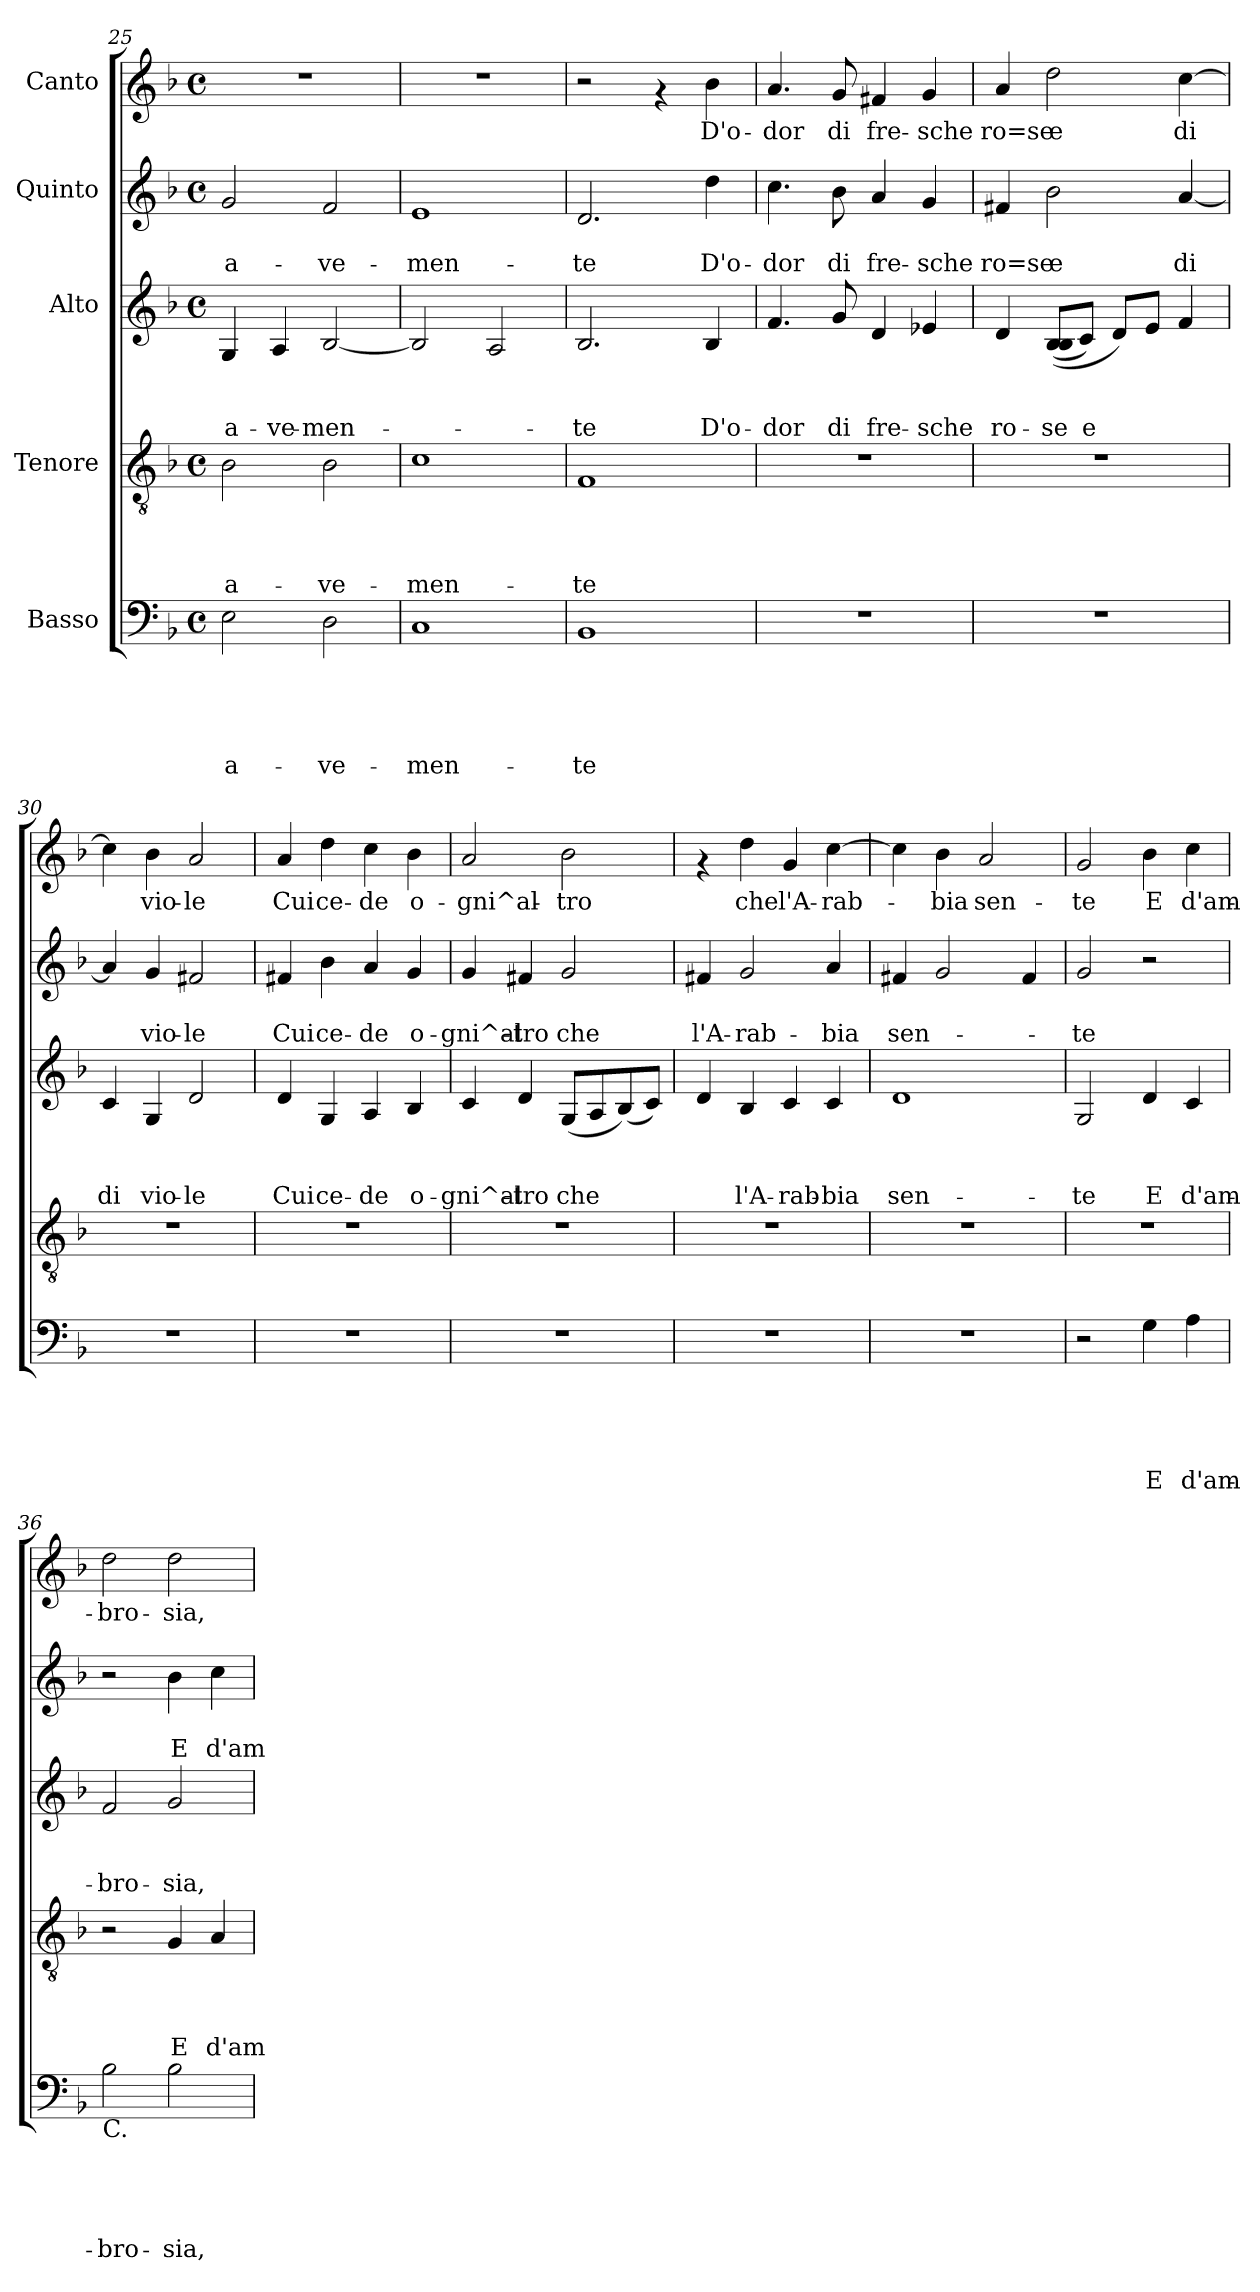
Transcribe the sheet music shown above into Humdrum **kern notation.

**kern	**text	**text	**text	**text	**text	**kern	**text	**text	**text	**text	**kern	**text	**text	**text	**kern	**text	**text	**kern	**text
*part5	*part5	*part5	*part5	*part5	*part5	*part4	*part4	*part4	*part4	*part4	*part3	*part3	*part3	*part3	*part2	*part2	*part2	*part1	*part1
*staff5	*staff5	*staff5	*staff5	*staff5	*staff5	*staff4	*staff4	*staff4	*staff4	*staff4	*staff3	*staff3	*staff3	*staff3	*staff2	*staff2	*staff2	*staff1	*staff1
*I"Basso	*	*	*	*	*	*I"Tenore	*	*	*	*	*I"Alto	*	*	*	*I"Quinto	*	*	*I"Canto	*
*clefF4	*	*	*	*	*	*clefGv2	*	*	*	*	*clefG2	*	*	*	*clefG2	*	*	*clefG2	*
*k[b-]	*	*	*	*	*	*k[b-]	*	*	*	*	*k[b-]	*	*	*	*k[b-]	*	*	*k[b-]	*
*F:	*	*	*	*	*	*F:	*	*	*	*	*F:	*	*	*	*F:	*	*	*F:	*
*M4/4	*	*	*	*	*	*M4/4	*	*	*	*	*M4/4	*	*	*	*M4/4	*	*	*M4/4	*
*met(c)	*	*	*	*	*	*met(c)	*	*	*	*	*met(c)	*	*	*	*met(c)	*	*	*met(c)	*
=25	=25	=25	=25	=25	=25	=25	=25	=25	=25	=25	=25	=25	=25	=25	=25	=25	=25	=25	=25
!	!	!	!	!	!LO:LY:b	!	!	!	!	!LO:LY:b	!	!	!	!LO:LY:b	!	!	!LO:LY:b	!	!
2E\	.	.	.	.	-a-	2B-\	.	.	.	-a-	4G/	.	.	-a-	2g/	.	-a-	1r	.
!	!	!	!	!	!	!	!	!	!	!	!	!	!	!LO:LY:b	!	!	!	!	!
.	.	.	.	.	.	.	.	.	.	.	4A/	.	.	-ve-	.	.	.	.	.
!	!	!	!	!	!LO:LY:b	!	!	!	!	!LO:LY:b	!	!	!	!LO:LY:b	!	!	!LO:LY:b	!	!
2D\	.	.	.	.	-ve-	2B-\	.	.	.	-ve-	[<2B-/	.	.	-men-	2f/	.	-ve-	.	.
=26	=26	=26	=26	=26	=26	=26	=26	=26	=26	=26	=26	=26	=26	=26	=26	=26	=26	=26	=26
!	!	!	!	!	!LO:LY:b	!	!	!	!	!LO:LY:b	!	!	!	!	!	!	!LO:LY:b	!	!
1C	.	.	.	.	-men-	1c	.	.	.	-men-	2B-/]	.	.	.	1e	.	-men-	1r	.
.	.	.	.	.	.	.	.	.	.	.	2A/	.	.	.	.	.	.	.	.
=27	=27	=27	=27	=27	=27	=27	=27	=27	=27	=27	=27	=27	=27	=27	=27	=27	=27	=27	=27
!	!	!	!	!	!LO:LY:b	!	!	!	!	!LO:LY:b	!	!	!	!LO:LY:b	!	!	!LO:LY:b	!	!
1BB-	.	.	.	.	-te	1F	.	.	.	-te	2.B-/	.	.	-te	2.d/	.	-te	2r	.
.	.	.	.	.	.	.	.	.	.	.	.	.	.	.	.	.	.	4rf	.
!	!	!	!	!	!	!	!	!	!	!	!	!	!	!LO:LY:b	!	!	!LO:LY:b	!	!LO:LY:b
.	.	.	.	.	.	.	.	.	.	.	4B-/	.	.	D'o-	4dd\	.	D'o-	4b-\	D'o-
!!LO:LB:g=z
=28	=28	=28	=28	=28	=28	=28	=28	=28	=28	=28	=28	=28	=28	=28	=28	=28	=28	=28	=28
!	!	!	!	!	!	!	!	!	!	!	!	!	!	!LO:LY:b	!	!	!LO:LY:b	!	!LO:LY:b
1r	.	.	.	.	.	1r	.	.	.	.	4.f/	.	.	-dor	4.cc\	.	-dor	4.a/	-dor
!	!	!	!	!	!	!	!	!	!	!	!	!	!	!LO:LY:b	!	!	!LO:LY:b	!	!LO:LY:b
.	.	.	.	.	.	.	.	.	.	.	8g/	.	.	di	8b-\	.	di	8g/	di
!	!	!	!	!	!	!	!	!	!	!	!	!	!	!LO:LY:b	!	!	!LO:LY:b	!	!LO:LY:b
.	.	.	.	.	.	.	.	.	.	.	4d/	.	.	fre-	4a/	.	fre-	4f#X/	fre-
!	!	!	!	!	!	!	!	!	!	!	!	!	!	!LO:LY:b	!	!	!LO:LY:b	!	!LO:LY:b
.	.	.	.	.	.	.	.	.	.	.	4e-X/	.	.	-sche	4g/	.	-sche	4g/	-sche
=29	=29	=29	=29	=29	=29	=29	=29	=29	=29	=29	=29	=29	=29	=29	=29	=29	=29	=29	=29
!	!	!	!	!	!	!	!	!	!	!	!	!	!	!LO:LY:b	!	!	!LO:LY:b	!	!LO:LY:b
1r	.	.	.	.	.	1r	.	.	.	.	4d/	.	.	ro-	4f#X/	.	ro=se	4a/	ro=se
!	!	!	!	!	!	!	!	!	!	!	!	!	!	!LO:LY:b	!	!	!LO:LY:b	!	!LO:LY:b
.	.	.	.	.	.	.	.	.	.	.	(<(>8B-/ 8B-/L	.	.	-se	2b-\	.	e	2dd\	e
!	!	!	!	!	!	!	!	!	!	!	!	!	!	!LO:LY:b	!	!	!	!	!
.	.	.	.	.	.	.	.	.	.	.	8c/J)	.	.	e	.	.	.	.	.
.	.	.	.	.	.	.	.	.	.	.	8d/L)	.	.	.	.	.	.	.	.
.	.	.	.	.	.	.	.	.	.	.	8e/J	.	.	.	.	.	.	.	.
!	!	!	!	!	!	!	!	!	!	!	!	!	!	!	!	!	!LO:LY:b	!	!LO:LY:b
.	.	.	.	.	.	.	.	.	.	.	4f/	.	.	.	[<4a/	.	di	[>4cc\	di
=30	=30	=30	=30	=30	=30	=30	=30	=30	=30	=30	=30	=30	=30	=30	=30	=30	=30	=30	=30
!	!	!	!	!	!	!	!	!	!	!	!	!	!	!LO:LY:b	!	!	!	!	!
1r	.	.	.	.	.	1r	.	.	.	.	4c/	.	.	di	4a/]	.	.	4cc\]	.
!	!	!	!	!	!	!	!	!	!	!	!	!	!	!LO:LY:b	!	!	!LO:LY:b	!	!LO:LY:b
.	.	.	.	.	.	.	.	.	.	.	4G/	.	.	vio-	4g/	.	vio-	4b-\	vio-
!	!	!	!	!	!	!	!	!	!	!	!	!	!	!LO:LY:b	!	!	!LO:LY:b	!	!LO:LY:b
.	.	.	.	.	.	.	.	.	.	.	2d/	.	.	-le	2f#X/	.	-le	2a/	-le
=31	=31	=31	=31	=31	=31	=31	=31	=31	=31	=31	=31	=31	=31	=31	=31	=31	=31	=31	=31
!	!	!	!	!	!	!	!	!	!	!	!	!	!	!LO:LY:b	!	!	!LO:LY:b	!	!LO:LY:b
1r	.	.	.	.	.	1r	.	.	.	.	4d/	.	.	Cui	4f#X/	.	Cui	4a/	Cui
!	!	!	!	!	!	!	!	!	!	!	!	!	!	!LO:LY:b	!	!	!LO:LY:b	!	!LO:LY:b
.	.	.	.	.	.	.	.	.	.	.	4G/	.	.	ce-	4b-\	.	ce-	4dd\	ce-
!	!	!	!	!	!	!	!	!	!	!	!	!	!	!LO:LY:b	!	!	!LO:LY:b	!	!LO:LY:b
.	.	.	.	.	.	.	.	.	.	.	4A/	.	.	-de	4a/	.	-de	4cc\	-de
!	!	!	!	!	!	!	!	!	!	!	!	!	!	!LO:LY:b	!	!	!LO:LY:b	!	!LO:LY:b
.	.	.	.	.	.	.	.	.	.	.	4B-/	.	.	o-	4g/	.	o-	4b-\	o-
=32	=32	=32	=32	=32	=32	=32	=32	=32	=32	=32	=32	=32	=32	=32	=32	=32	=32	=32	=32
!	!	!	!	!	!	!	!	!	!	!	!	!	!	!LO:LY:b	!	!	!LO:LY:b	!	!LO:LY:b
1r	.	.	.	.	.	1r	.	.	.	.	4c/	.	.	-gni^al-	4g/	.	-gni^al-	2a/	-gni^al-
!	!	!	!	!	!	!	!	!	!	!	!	!	!	!LO:LY:b	!	!	!LO:LY:b	!	!
.	.	.	.	.	.	.	.	.	.	.	4d/	.	.	-tro	4f#X/	.	-tro	.	.
!	!	!	!	!	!	!	!	!	!	!	!	!	!	!LO:LY:b	!	!	!LO:LY:b	!	!LO:LY:b
.	.	.	.	.	.	.	.	.	.	.	(>8G/L	.	.	che	2g/	.	che	2b-\	-tro
.	.	.	.	.	.	.	.	.	.	.	8A/	.	.	.	.	.	.	.	.
.	.	.	.	.	.	.	.	.	.	.	(>8B-/)	.	.	.	.	.	.	.	.
.	.	.	.	.	.	.	.	.	.	.	8c/J)	.	.	.	.	.	.	.	.
=33	=33	=33	=33	=33	=33	=33	=33	=33	=33	=33	=33	=33	=33	=33	=33	=33	=33	=33	=33
!	!	!	!	!	!	!	!	!	!	!	!	!	!	!	!	!	!LO:LY:b	!	!
1r	.	.	.	.	.	1r	.	.	.	.	4d/	.	.	.	4f#X/	.	l'A-	4rf	.
!	!	!	!	!	!	!	!	!	!	!	!	!	!	!LO:LY:b	!	!	!LO:LY:b	!	!LO:LY:b
.	.	.	.	.	.	.	.	.	.	.	4B-/	.	.	l'A-	2g/	.	-rab-	4dd\	che
!	!	!	!	!	!	!	!	!	!	!	!	!	!	!LO:LY:b	!	!	!	!	!LO:LY:b
.	.	.	.	.	.	.	.	.	.	.	4c/	.	.	-rab-	.	.	.	4g/	l'A-
!	!	!	!	!	!	!	!	!	!	!	!	!	!	!LO:LY:b	!	!	!LO:LY:b	!	!LO:LY:b
.	.	.	.	.	.	.	.	.	.	.	4c/	.	.	-bia	4a/	.	-bia	[<4cc\	-rab-
!!LO:PB:g=z
=34	=34	=34	=34	=34	=34	=34	=34	=34	=34	=34	=34	=34	=34	=34	=34	=34	=34	=34	=34
!	!	!	!	!	!	!	!	!	!	!	!	!	!	!LO:LY:b	!	!	!LO:LY:b	!	!
1r	.	.	.	.	.	1r	.	.	.	.	1d	.	.	sen-	4f#X/	.	sen-	4cc\]	.
!	!	!	!	!	!	!	!	!	!	!	!	!	!	!	!	!	!	!	!LO:LY:b
.	.	.	.	.	.	.	.	.	.	.	.	.	.	.	2g/	.	.	4b-\	-bia
!	!	!	!	!	!	!	!	!	!	!	!	!	!	!	!	!	!	!	!LO:LY:b
.	.	.	.	.	.	.	.	.	.	.	.	.	.	.	.	.	.	2a/	sen-
.	.	.	.	.	.	.	.	.	.	.	.	.	.	.	4f#/	.	.	.	.
=35	=35	=35	=35	=35	=35	=35	=35	=35	=35	=35	=35	=35	=35	=35	=35	=35	=35	=35	=35
!	!	!	!	!	!	!	!	!	!	!	!	!	!	!LO:LY:b	!	!	!LO:LY:b	!	!LO:LY:b
2r	.	.	.	.	.	1r	.	.	.	.	2G/	.	.	-te	2g/	.	-te	2g/	-te
!	!	!	!	!	!LO:LY:b	!	!	!	!	!	!	!	!	!LO:LY:b	!	!	!	!	!LO:LY:b
4G\	.	.	.	.	E	.	.	.	.	.	4d/	.	.	E	2r	.	.	4b-\	E
!	!	!	!	!	!LO:LY:b	!	!	!	!	!	!	!	!	!LO:LY:b	!	!	!	!	!LO:LY:b
4A\	.	.	.	.	d'am-	.	.	.	.	.	4c/	.	.	d'am-	.	.	.	4cc\	d'am-
=36	=36	=36	=36	=36	=36	=36	=36	=36	=36	=36	=36	=36	=36	=36	=36	=36	=36	=36	=36
!LO:TX:b:t=C.	!	!	!	!	!	!	!	!	!	!	!	!	!	!	!	!	!	!	!
!	!	!	!	!	!LO:LY:b	!	!	!	!	!	!	!	!	!LO:LY:b	!	!	!	!	!LO:LY:b
2B-\	.	.	.	.	-bro-	2r	.	.	.	.	2f/	.	.	-bro-	2r	.	.	2dd\	-bro-
!	!	!	!	!	!LO:LY:b	!	!	!	!	!LO:LY:b	!	!	!	!LO:LY:b	!	!	!LO:LY:b	!	!LO:LY:b
2B-\	.	.	.	.	-sia,	4G/	.	.	.	E	2g/	.	.	-sia,	4b-\	.	E	2dd\	-sia,
!	!	!	!	!	!	!	!	!	!	!LO:LY:b	!	!	!	!	!	!	!LO:LY:b	!	!
.	.	.	.	.	.	4A/	.	.	.	d'am-	.	.	.	.	4cc\	.	d'am-	.	.
=	=	=	=	=	=	=	=	=	=	=	=	=	=	=	=	=	=	=	=
*-	*-	*-	*-	*-	*-	*-	*-	*-	*-	*-	*-	*-	*-	*-	*-	*-	*-	*-	*-
